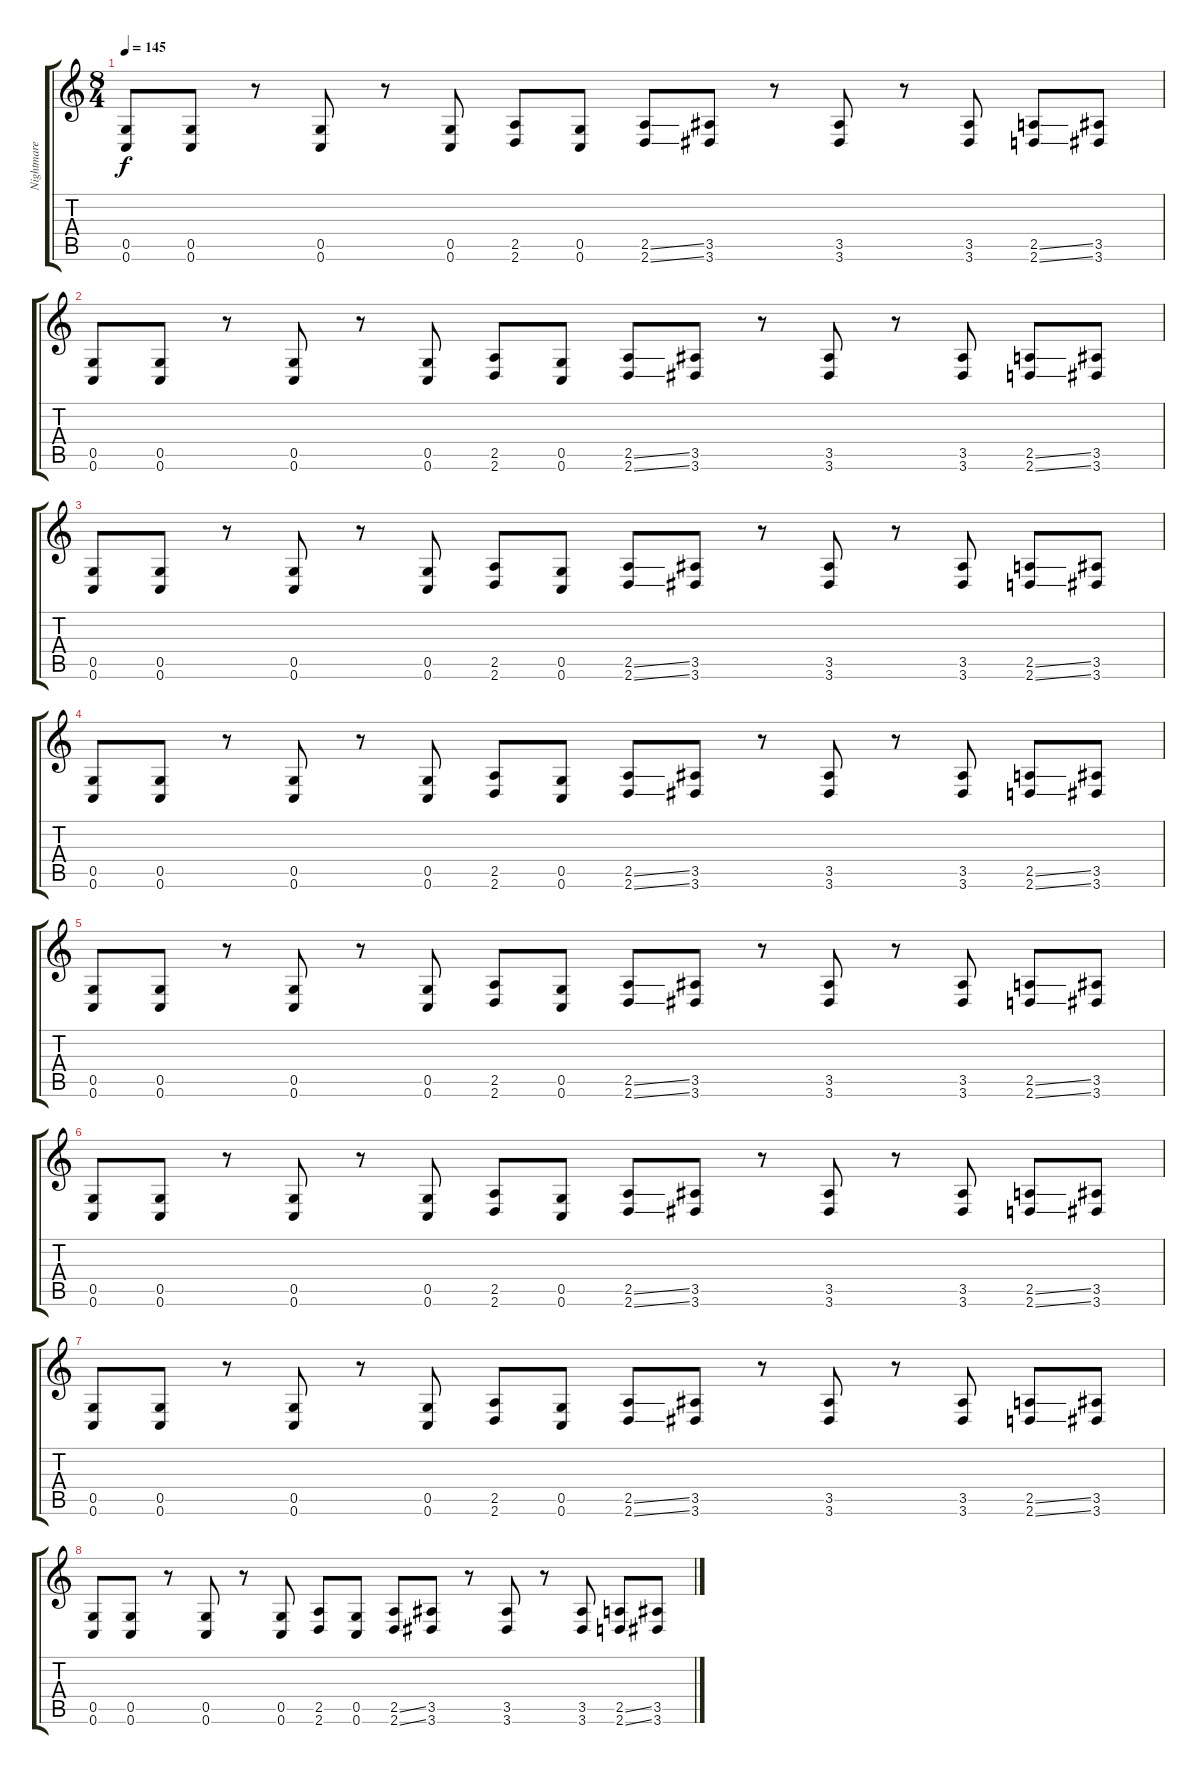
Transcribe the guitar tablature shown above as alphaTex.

\track ("Nightmare Industries" "Nightmare ") {instrument distortionguitar}
\staff {score tabs}
\tuning (D4 A3 F3 C3 G2 C2) {hide}
\ts (8 4)
\tempo 145
\clef g2
\ks c
(0.5 0.6).8{dy f} (0.5 0.6).8 r.8 (0.5 0.6).8 r.8 (0.5 0.6).8 (2.5 2.6).8 (0.5 0.6).8 (2.5{ss} 2.6{ss}).8 (3.5 3.6).8 r.8 (3.5 3.6).8 r.8 (3.5 3.6).8 (2.5{ss} 2.6{ss}).8 (3.5 3.6).8 |
(0.5 0.6).8 (0.5 0.6).8 r.8 (0.5 0.6).8 r.8 (0.5 0.6).8 (2.5 2.6).8 (0.5 0.6).8 (2.5{ss} 2.6{ss}).8 (3.5 3.6).8 r.8 (3.5 3.6).8 r.8 (3.5 3.6).8 (2.5{ss} 2.6{ss}).8 (3.5 3.6).8 |
(0.5 0.6).8 (0.5 0.6).8 r.8 (0.5 0.6).8 r.8 (0.5 0.6).8 (2.5 2.6).8 (0.5 0.6).8 (2.5{ss} 2.6{ss}).8 (3.5 3.6).8 r.8 (3.5 3.6).8 r.8 (3.5 3.6).8 (2.5{ss} 2.6{ss}).8 (3.5 3.6).8 |
(0.5 0.6).8 (0.5 0.6).8 r.8 (0.5 0.6).8 r.8 (0.5 0.6).8 (2.5 2.6).8 (0.5 0.6).8 (2.5{ss} 2.6{ss}).8 (3.5 3.6).8 r.8 (3.5 3.6).8 r.8 (3.5 3.6).8 (2.5{ss} 2.6{ss}).8 (3.5 3.6).8 |
(0.5 0.6).8 (0.5 0.6).8 r.8 (0.5 0.6).8 r.8 (0.5 0.6).8 (2.5 2.6).8 (0.5 0.6).8 (2.5{ss} 2.6{ss}).8 (3.5 3.6).8 r.8 (3.5 3.6).8 r.8 (3.5 3.6).8 (2.5{ss} 2.6{ss}).8 (3.5 3.6).8 |
(0.5 0.6).8 (0.5 0.6).8 r.8 (0.5 0.6).8 r.8 (0.5 0.6).8 (2.5 2.6).8 (0.5 0.6).8 (2.5{ss} 2.6{ss}).8 (3.5 3.6).8 r.8 (3.5 3.6).8 r.8 (3.5 3.6).8 (2.5{ss} 2.6{ss}).8 (3.5 3.6).8 |
(0.5 0.6).8 (0.5 0.6).8 r.8 (0.5 0.6).8 r.8 (0.5 0.6).8 (2.5 2.6).8 (0.5 0.6).8 (2.5{ss} 2.6{ss}).8 (3.5 3.6).8 r.8 (3.5 3.6).8 r.8 (3.5 3.6).8 (2.5{ss} 2.6{ss}).8 (3.5 3.6).8 |
(0.5 0.6).8 (0.5 0.6).8 r.8 (0.5 0.6).8 r.8 (0.5 0.6).8 (2.5 2.6).8 (0.5 0.6).8 (2.5{ss} 2.6{ss}).8 (3.5 3.6).8 r.8 (3.5 3.6).8 r.8 (3.5 3.6).8 (2.5{ss} 2.6{ss}).8 (3.5 3.6).8
